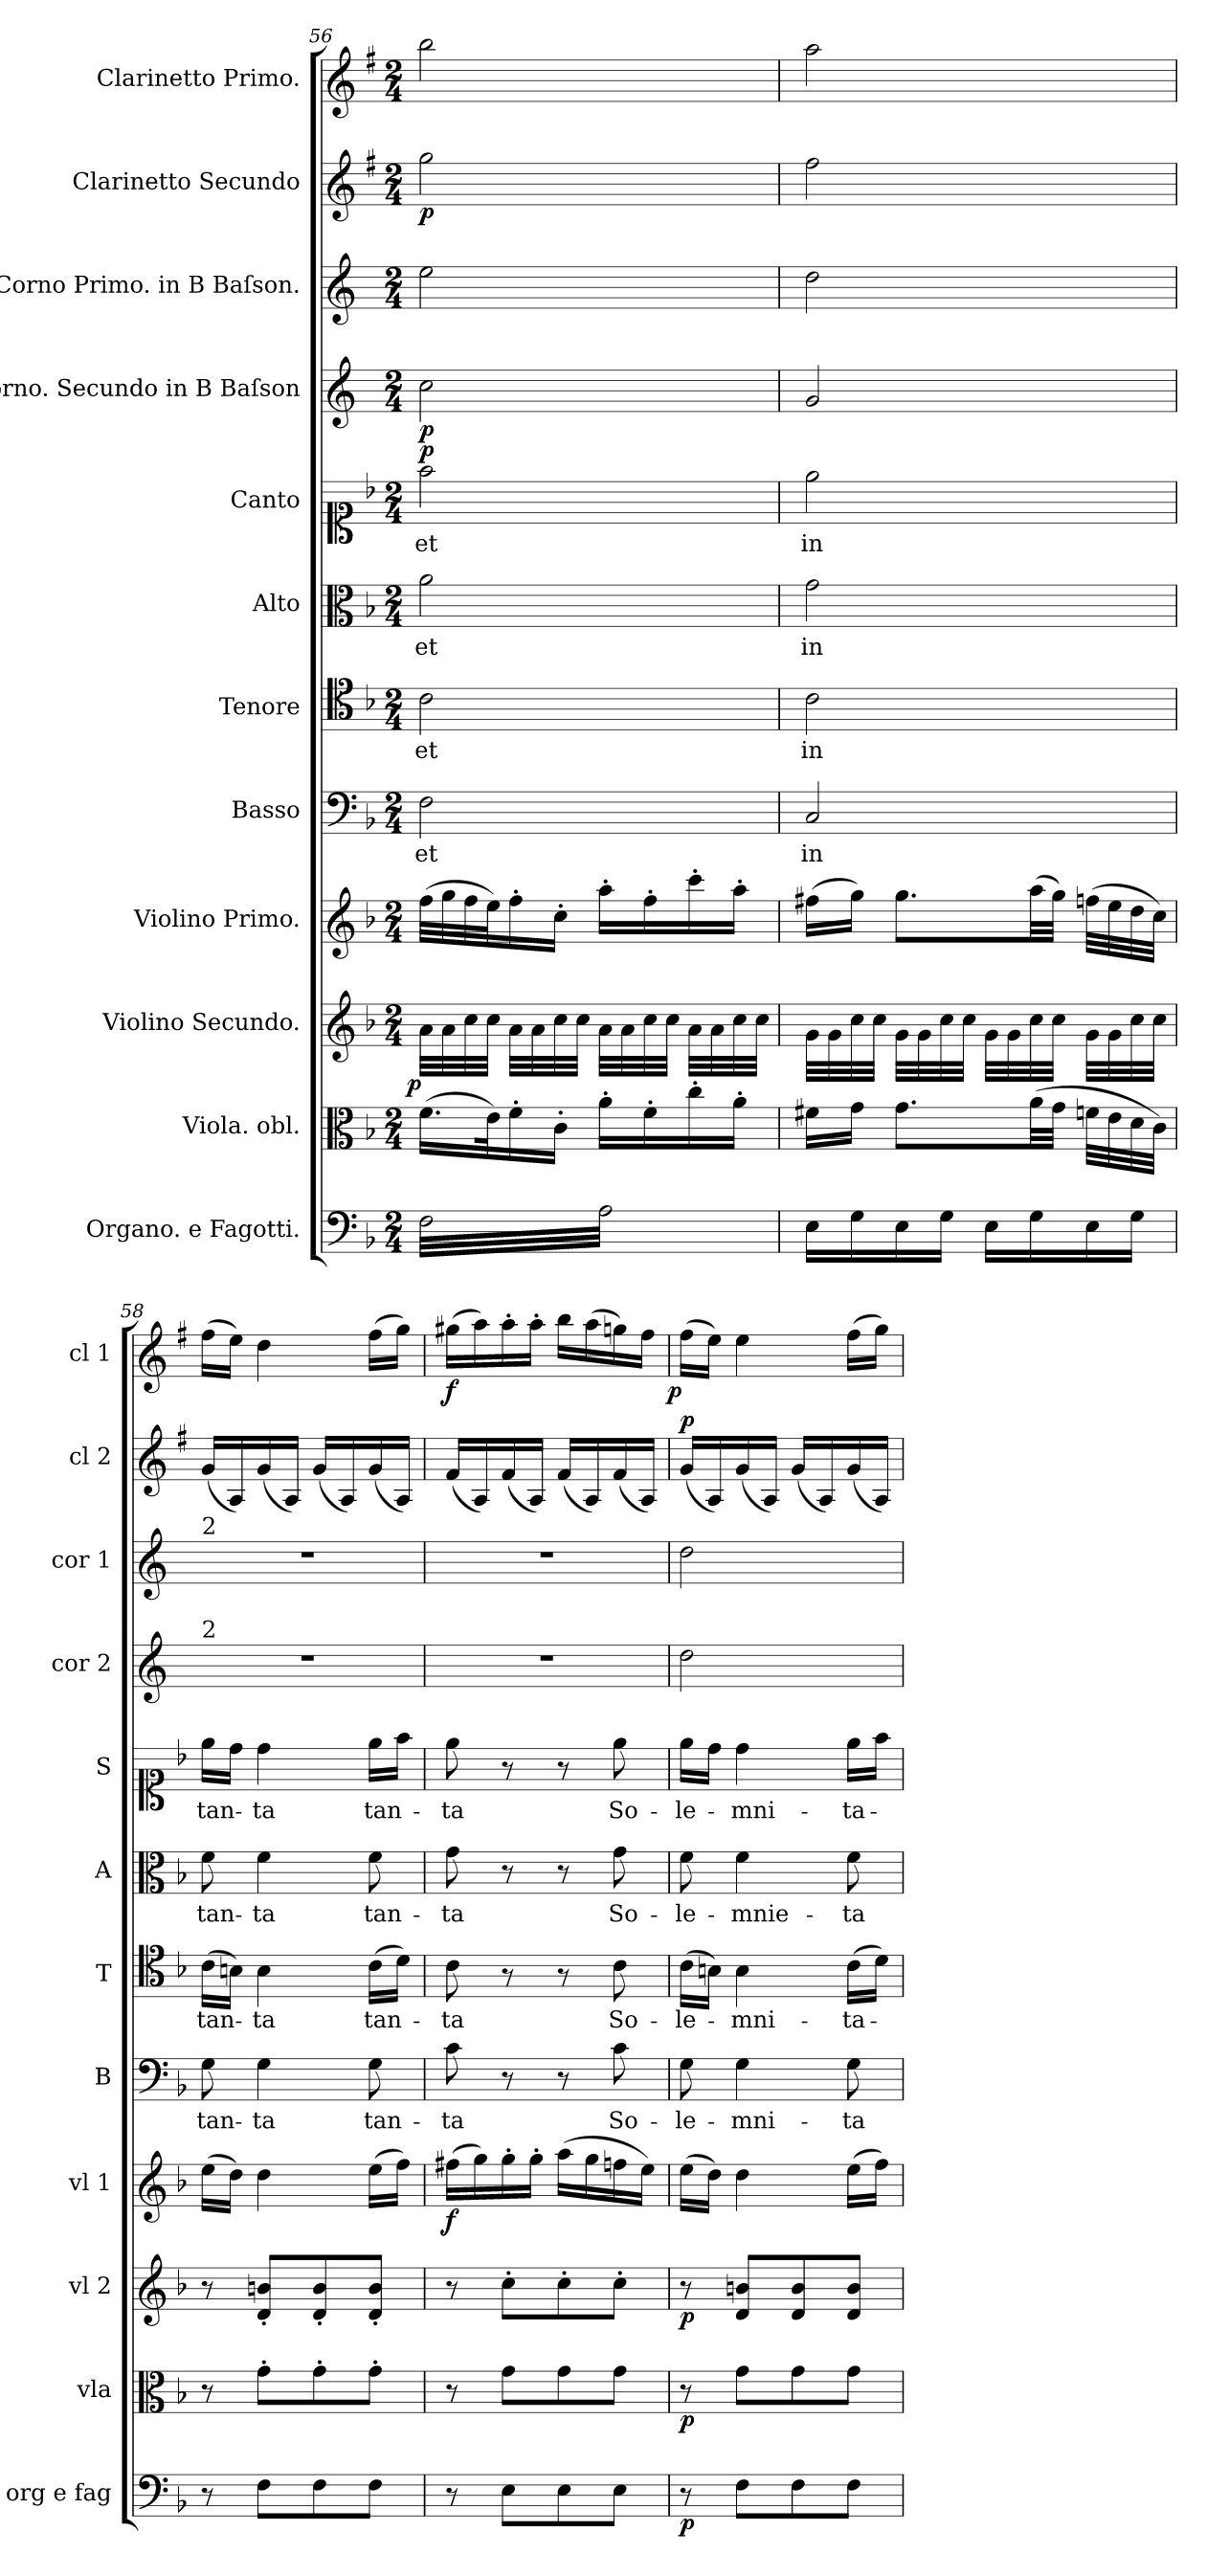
**kern	**dynam	**kern	**dynam	**kern	**dynam	**kern	**dynam	**kern	**text	**kern	**text	**kern	**text	**kern	**text	**dynam	**kern	**dynam	**kern	**kern	**dynam	**kern	**dynam
*part12	*part12	*part11	*part11	*part10	*part10	*part9	*part9	*part8	*part8	*part7	*part7	*part6	*part6	*part5	*part5	*part5	*part4	*part4	*part3	*part2	*part2	*part1	*part1
*staff12	*staff12	*staff11	*staff11	*staff10	*staff10	*staff9	*staff9	*staff8	*staff8	*staff7	*staff7	*staff6	*staff6	*staff5	*staff5	*staff5	*staff4	*staff4	*staff3	*staff2	*staff2	*staff1	*staff1
*I"Organo. e Fagotti.	*	*I"Viola. obl.	*	*I"Violino Secundo.	*	*I"Violino Primo.	*	*I"Basso	*	*I"Tenore	*	*I"Alto	*	*I"Canto	*	*	*I"Corno. Secundo in B Baſson	*	*I"Corno Primo. in B Baſson.	*I"Clarinetto Secundo	*	*I"Clarinetto Primo.	*
*I'org e fag	*	*I'vla	*	*I'vl 2	*	*I'vl 1	*	*I'B	*	*I'T	*	*I'A	*	*I'S	*	*	*I'cor 2	*	*I'cor 1	*I'cl 2	*	*I'cl 1	*
*clefF4	*	*clefC3	*	*clefG2	*	*clefG2	*	*clefF4	*	*clefC4	*	*clefC3	*	*clefC1	*	*	*clefG2	*	*clefG2	*clefG2	*	*clefG2	*
*	*	*	*	*	*	*	*	*	*	*	*	*	*	*	*	*	*ITrd4c7	*	*ITrd4c7	*ITrd1c2	*	*ITrd1c2	*
*k[b-]	*	*k[b-]	*	*k[b-]	*	*k[b-]	*	*k[b-]	*	*k[b-]	*	*k[b-]	*	*k[b-]	*	*	*k[b-]	*	*k[b-]	*k[b-]	*	*k[b-]	*
*F:	*	*F:	*	*F:	*	*F:	*	*F:	*	*F:	*	*F:	*	*F:	*	*	*F:	*	*F:	*F:	*	*F:	*
*M2/4	*	*M2/4	*	*M2/4	*	*M2/4	*	*M2/4	*	*M2/4	*	*M2/4	*	*M2/4	*	*	*M2/4	*	*M2/4	*M2/4	*	*M2/4	*
=56	=56	=56	=56	=56	=56	=56	=56	=56	=56	=56	=56	=56	=56	=56	=56	=56	=56	=56	=56	=56	=56	=56	=56
!	!	!	!	!	!LO:DY:rj	!	!	!	!	!	!	!	!	!	!	!LO:DY:a	!	!	!	!	!	!	!
*tremolo	*	*	*	*	*	*	*	*	*	*	*	*	*	*	*	*	*	*	*	*	*	*	*
32F\LLL	piano	(16.f\LL	.	32a\LLL	p	(32ff\LLL	.	2F\	et	2c\	et	2a\	et	2ff\	et	p	2f\	p	2a\	2ff\	p	2aa\	.
32A\	.	.	.	32a\	.	32gg\	.	.	.	.	.	.	.	.	.	.	.	.	.	.	.	.	.
32F\	.	.	.	32cc\	.	32ff\	.	.	.	.	.	.	.	.	.	.	.	.	.	.	.	.	.
32A\	.	32e\K)	.	32cc\JJJ	.	32ee\J)	.	.	.	.	.	.	.	.	.	.	.	.	.	.	.	.	.
32F\	.	16f'\	.	32a\LLL	.	16ff'\	.	.	.	.	.	.	.	.	.	.	.	.	.	.	.	.	.
32A\	.	.	.	32a\	.	.	.	.	.	.	.	.	.	.	.	.	.	.	.	.	.	.	.
32F\	.	16c'\JJ	.	32cc\	.	16cc'\JJ	.	.	.	.	.	.	.	.	.	.	.	.	.	.	.	.	.
32A\	.	.	.	32cc\JJJ	.	.	.	.	.	.	.	.	.	.	.	.	.	.	.	.	.	.	.
32F\	.	16a'\LL	.	32a\LLL	.	16aa'\LL	.	.	.	.	.	.	.	.	.	.	.	.	.	.	.	.	.
32A\	.	.	.	32a\	.	.	.	.	.	.	.	.	.	.	.	.	.	.	.	.	.	.	.
32F\	.	16f'\	.	32cc\	.	16ff'\	.	.	.	.	.	.	.	.	.	.	.	.	.	.	.	.	.
32A\	.	.	.	32cc\JJJ	.	.	.	.	.	.	.	.	.	.	.	.	.	.	.	.	.	.	.
32F\	.	16cc'\	.	32a\LLL	.	16ccc'\	.	.	.	.	.	.	.	.	.	.	.	.	.	.	.	.	.
32A\	.	.	.	32a\	.	.	.	.	.	.	.	.	.	.	.	.	.	.	.	.	.	.	.
32F\	.	16a'\JJ	.	32cc\	.	16aa'\JJ	.	.	.	.	.	.	.	.	.	.	.	.	.	.	.	.	.
32A\JJJ	.	.	.	32cc\JJJ	.	.	.	.	.	.	.	.	.	.	.	.	.	.	.	.	.	.	.
*Xtremolo	*	*	*	*	*	*	*	*	*	*	*	*	*	*	*	*	*	*	*	*	*	*	*
=57	=57	=57	=57	=57	=57	=57	=57	=57	=57	=57	=57	=57	=57	=57	=57	=57	=57	=57	=57	=57	=57	=57	=57
16E\LL	.	16f#X\LL	.	32g\LLL	.	(16ff#X\LL	.	2C/	in	2c\	in	2g\	in	2ee\	in	.	2c/	.	2g\	2ee\	.	2gg\	.
.	.	.	.	32g\	.	.	.	.	.	.	.	.	.	.	.	.	.	.	.	.	.	.	.
16G\	.	16g\JJ	.	32cc\	.	16gg\JJ)	.	.	.	.	.	.	.	.	.	.	.	.	.	.	.	.	.
.	.	.	.	32cc\JJJ	.	.	.	.	.	.	.	.	.	.	.	.	.	.	.	.	.	.	.
16E\	.	8.g\L	.	32g\LLL	.	8.gg\L	.	.	.	.	.	.	.	.	.	.	.	.	.	.	.	.	.
.	.	.	.	32g\	.	.	.	.	.	.	.	.	.	.	.	.	.	.	.	.	.	.	.
16G\JJ	.	.	.	32cc\	.	.	.	.	.	.	.	.	.	.	.	.	.	.	.	.	.	.	.
.	.	.	.	32cc\JJJ	.	.	.	.	.	.	.	.	.	.	.	.	.	.	.	.	.	.	.
16E\LL	.	.	.	32g\LLL	.	.	.	.	.	.	.	.	.	.	.	.	.	.	.	.	.	.	.
.	.	.	.	32g\	.	.	.	.	.	.	.	.	.	.	.	.	.	.	.	.	.	.	.
16G\	.	(32a\LL	.	32cc\	.	(32aa\LL	.	.	.	.	.	.	.	.	.	.	.	.	.	.	.	.	.
.	.	32g\JJJ	.	32cc\JJJ	.	32gg\JJJ)	.	.	.	.	.	.	.	.	.	.	.	.	.	.	.	.	.
16E\	.	32fn\LLL	.	32g\LLL	.	(32ffn\LLL	.	.	.	.	.	.	.	.	.	.	.	.	.	.	.	.	.
.	.	32e\	.	32g\	.	32ee\	.	.	.	.	.	.	.	.	.	.	.	.	.	.	.	.	.
16G\JJ	.	32d\	.	32cc\	.	32dd\	.	.	.	.	.	.	.	.	.	.	.	.	.	.	.	.	.
.	.	32c\JJJ)	.	32cc\JJJ	.	32cc\JJJ)	.	.	.	.	.	.	.	.	.	.	.	.	.	.	.	.	.
=58	=58	=58	=58	=58	=58	=58	=58	=58	=58	=58	=58	=58	=58	=58	=58	=58	=58	=58	=58	=58	=58	=58	=58
!	!	!	!	!	!	!	!	!	!	!	!	!	!	!	!	!	!	!	!LO:TX:a:t=2	!	!	!	!
!	!	!	!	!	!	!	!	!	!	!	!	!	!	!	!	!	!LO:TX:a:t=2	!	!	!	!	!	!
8r	.	8r	.	8r	.	(16ee\LL	.	8G\	tan-	(16c\LL	tan-	8f\	tan-	16ee\LL	tan-	.	2r	.	2r	(16f/LL	.	(16ee\LL	.
.	.	.	.	.	.	16dd\JJ)	.	.	.	16Bn\JJ)	.	.	.	16dd\JJ	.	.	.	.	.	16G/)	.	16dd\JJ)	.
8F\L	.	8g'\L	.	8d'/ 8bn'/L	.	4dd\	.	4G\	-ta	4B\	-ta	4f\	-ta	4dd\	-ta	.	.	.	.	(16f/	.	4cc\	.
.	.	.	.	.	.	.	.	.	.	.	.	.	.	.	.	.	.	.	.	16G/JJ)	.	.	.
8F\	.	8g'\	.	8d'/ 8b'/	.	.	.	.	.	.	.	.	.	.	.	.	.	.	.	(16f/LL	.	.	.
.	.	.	.	.	.	.	.	.	.	.	.	.	.	.	.	.	.	.	.	16G/)	.	.	.
!	!	!	!	!	!	!	!	!	!LO:LY:i	!	!LO:LY:i	!	!	!	!	!	!	!	!	!	!	!	!
8F\J	.	8g'\J	.	8d'/ 8b'/J	.	(16ee\LL	.	8G\	tan-	(16c\LL	tan-	8f\	tan-	16ee\LL	tan-	.	.	.	.	(16f/	.	(16ee\LL	.
.	.	.	.	.	.	16ff\JJ)	.	.	.	16d\JJ)	.	.	.	16ff\JJ	.	.	.	.	.	16G/JJ)	.	16ff\JJ)	.
=59	=59	=59	=59	=59	=59	=59	=59	=59	=59	=59	=59	=59	=59	=59	=59	=59	=59	=59	=59	=59	=59	=59	=59
!	!	!	!	!	!	!	!	!	!LO:LY:i	!	!LO:LY:i	!	!	!	!	!	!	!	!	!	!LO:DY:a	!	!
8r	fort	8r	for	8r	for	(16ff#X\LL	f	8c\	-ta	8c\	-ta	8g\	-ta	8ee\	-ta	.	2r	.	2r	(16e/LL	fort	(16ff#X\LL	f
.	.	.	.	.	.	16gg\)	.	.	.	.	.	.	.	.	.	.	.	.	.	16G/)	.	16gg\)	.
8E\L	.	8g\L	.	8cc'\L	.	16gg'\	.	8r	.	8r	.	8r	.	8r	.	.	.	.	.	(16e/	.	16gg'\	.
.	.	.	.	.	.	16gg'\JJ	.	.	.	.	.	.	.	.	.	.	.	.	.	16G/JJ)	.	16gg'\JJ	.
8E\	.	8g\	.	8cc'\	.	(16aa\LL	.	8r	.	8r	.	8r	.	8r	.	.	.	.	.	(16e/LL	.	16aa\LL	.
.	.	.	.	.	.	16gg\	.	.	.	.	.	.	.	.	.	.	.	.	.	16G/)	.	(16gg\	.
8E\J	.	8g\J	.	8cc'\J	.	16ffn\	.	8c\	So-	8c\	So-	8g\	So-	8ee\	So-	.	.	.	.	(16e/	.	16ffn\)	.
.	.	.	.	.	.	16ee\JJ)	.	.	.	.	.	.	.	.	.	.	.	.	.	16G/JJ)	.	16ee\JJ	.
=60	=60	=60	=60	=60	=60	=60	=60	=60	=60	=60	=60	=60	=60	=60	=60	=60	=60	=60	=60	=60	=60	=60	=60
!	!	!	!	!	!	!	!	!	!	!	!	!	!	!	!	!	!	!	!	!	!LO:DY:a	!	!LO:DY:rj
8r	p	8r	p	8r	p	(16ee\LL	Pia	8G\	-le-	(16c\LL	-le-	8f\	-le-	16ee\LL	-le-	.	2g\	.	2g\	(16f/LL	p	(16ee\LL	p
.	.	.	.	.	.	16dd\JJ)	.	.	.	16Bn\JJ)	.	.	.	16dd\JJ	.	.	.	.	.	16G/)	.	16dd\JJ)	.
8F\L	.	8g\L	.	8d/ 8bn/L	.	4dd\	.	4G\	-mni-	4B\	-mni-	4f\	-mnie-	4dd\	-mni-	.	.	.	.	(16f/	.	4dd\	.
.	.	.	.	.	.	.	.	.	.	.	.	.	.	.	.	.	.	.	.	16G/JJ)	.	.	.
8F\	.	8g\	.	8d/ 8b/	.	.	.	.	.	.	.	.	.	.	.	.	.	.	.	(16f/LL	.	.	.
.	.	.	.	.	.	.	.	.	.	.	.	.	.	.	.	.	.	.	.	16G/)	.	.	.
8F\J	.	8g\J	.	8d/ 8b/J	.	(16ee\LL	.	8G\	-ta-	(16c\LL	-ta-	8f\	-ta-	16ee\LL	-ta-	.	.	.	.	(16f/	.	(16ee\LL	.
.	.	.	.	.	.	16ff\JJ)	.	.	.	16d\JJ)	.	.	.	16ff\JJ	.	.	.	.	.	16G/JJ)	.	16ff\JJ)	.
=	=	=	=	=	=	=	=	=	=	=	=	=	=	=	=	=	=	=	=	=	=	=	=
*-	*-	*-	*-	*-	*-	*-	*-	*-	*-	*-	*-	*-	*-	*-	*-	*-	*-	*-	*-	*-	*-	*-	*-
